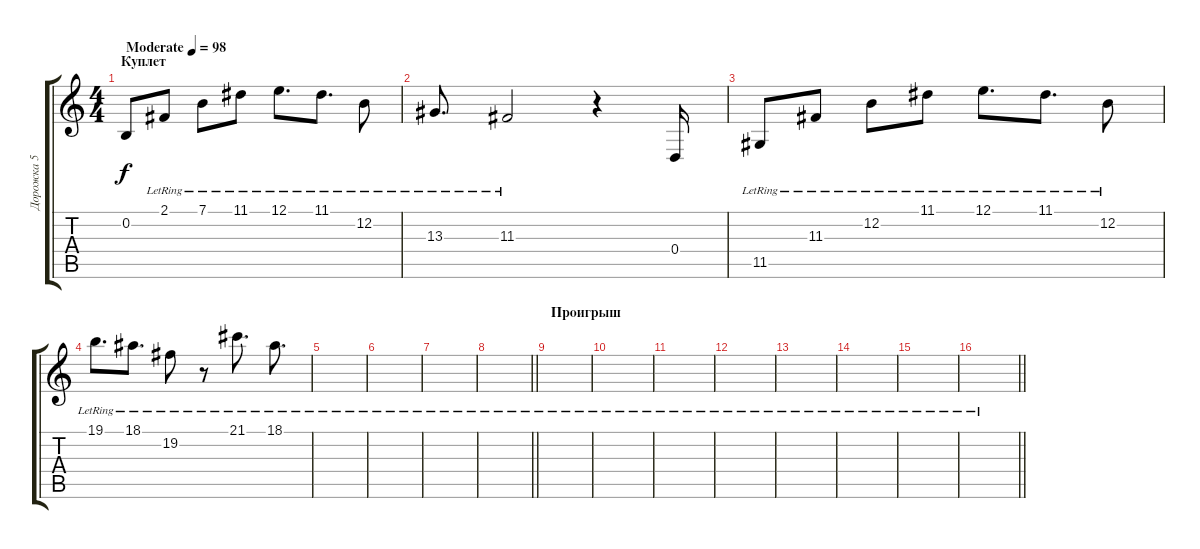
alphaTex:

\track ("Дорожка 5" "Дорожка 5") {instrument brightacousticpiano}
\staff {score tabs}
\tuning (E4 B3 G3 D3 A2 E2) {hide}
\ts (4 4)
\section ("" "Куплет")
\tempo (98 "Moderate")
\clef g2
\ks c
0.2.8{dy f instrument brightacousticpiano} 2.1{lr}.8 7.1{lr}.8 11.1{lr}.8 12.1{lr}.8{d} 11.1{lr}.8{d} 12.2{lr}.8 |
13.3{lr}.8{d} 11.3{lr}.2 r.4 0.4.16 |
11.5{lr}.8 11.3{lr}.8 12.2{lr}.8 11.1{lr}.8 12.1{lr}.8{d} 11.1{lr}.8{d} 12.2{lr}.8 |
19.1{lr}.8{d} 18.1{lr}.8{d} 19.2{lr}.8 r.8 21.1{lr}.8{d} 18.1{lr}.8{d} |
|
|
|
\barLineRight lightlight
|
\section ("" "Проигрыш")
|
|
|
|
|
|
|
\barLineRight lightlight
